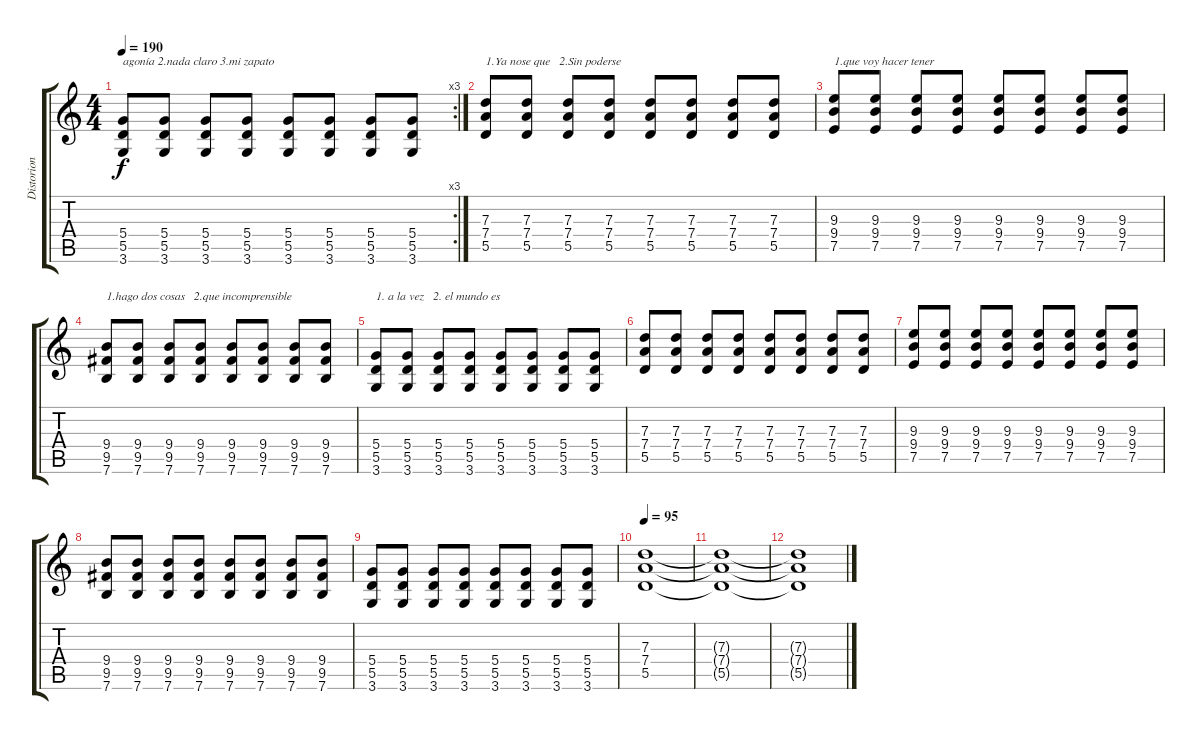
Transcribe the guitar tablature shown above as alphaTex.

\track ("Distorion Guita" "Distorion ") {instrument distortionguitar}
\staff {score tabs}
\tuning (E4 B3 G3 D3 A2 E2) {hide}
\rc 3
\ts (4 4)
\tempo 190
\clef g2
\ks c
(5.4 5.5 3.6).8{txt "agonía 2.nada claro 3.mi zapato" dy f} (5.4 5.5 3.6).8 (5.4 5.5 3.6).8 (5.4 5.5 3.6).8 (5.4 5.5 3.6).8 (5.4 5.5 3.6).8 (5.4 5.5 3.6).8 (5.4 5.5 3.6).8 |
(7.3 7.4 5.5).8{txt "1.Ya nose que   2.Sin poderse "} (7.3 7.4 5.5).8 (7.3 7.4 5.5).8 (7.3 7.4 5.5).8 (7.3 7.4 5.5).8 (7.3 7.4 5.5).8 (7.3 7.4 5.5).8 (7.3 7.4 5.5).8 |
(9.3 9.4 7.5).8{txt "1.que voy hacer tener"} (9.3 9.4 7.5).8 (9.3 9.4 7.5).8 (9.3 9.4 7.5).8 (9.3 9.4 7.5).8 (9.3 9.4 7.5).8 (9.3 9.4 7.5).8 (9.3 9.4 7.5).8 |
(9.4 9.5 7.6).8{txt "1.hago dos cosas   2.que incomprensible"} (9.4 9.5 7.6).8 (9.4 9.5 7.6).8 (9.4 9.5 7.6).8 (9.4 9.5 7.6).8 (9.4 9.5 7.6).8 (9.4 9.5 7.6).8 (9.4 9.5 7.6).8 |
(5.4 5.5 3.6).8{txt "1. a la vez   2. el mundo es"} (5.4 5.5 3.6).8 (5.4 5.5 3.6).8 (5.4 5.5 3.6).8 (5.4 5.5 3.6).8 (5.4 5.5 3.6).8 (5.4 5.5 3.6).8 (5.4 5.5 3.6).8 |
(7.3 7.4 5.5).8 (7.3 7.4 5.5).8 (7.3 7.4 5.5).8 (7.3 7.4 5.5).8 (7.3 7.4 5.5).8 (7.3 7.4 5.5).8 (7.3 7.4 5.5).8 (7.3 7.4 5.5).8 |
(9.3 9.4 7.5).8 (9.3 9.4 7.5).8 (9.3 9.4 7.5).8 (9.3 9.4 7.5).8 (9.3 9.4 7.5).8 (9.3 9.4 7.5).8 (9.3 9.4 7.5).8 (9.3 9.4 7.5).8 |
(9.4 9.5 7.6).8 (9.4 9.5 7.6).8 (9.4 9.5 7.6).8 (9.4 9.5 7.6).8 (9.4 9.5 7.6).8 (9.4 9.5 7.6).8 (9.4 9.5 7.6).8 (9.4 9.5 7.6).8 |
(5.4 5.5 3.6).8 (5.4 5.5 3.6).8 (5.4 5.5 3.6).8 (5.4 5.5 3.6).8 (5.4 5.5 3.6).8 (5.4 5.5 3.6).8 (5.4 5.5 3.6).8 (5.4 5.5 3.6).8 |
\tempo 95
(7.3 7.4 5.5).1 |
(7.3{t} 7.4{t} 5.5{t}).1 |
(7.3{t} 7.4{t} 5.5{t}).1
